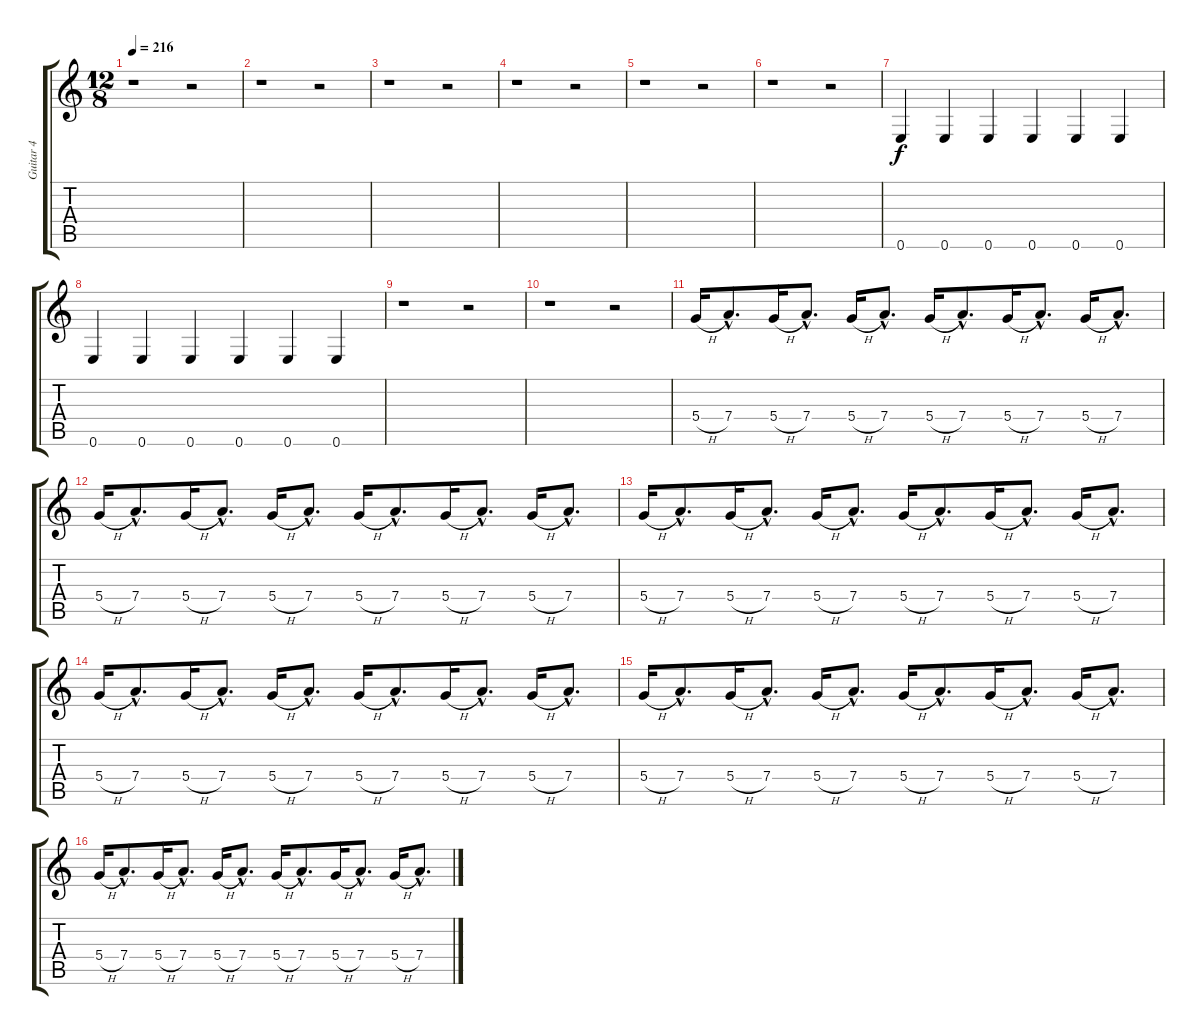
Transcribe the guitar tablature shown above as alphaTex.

\track ("Guitar 4" "Guitar 4") {instrument distortionguitar}
\staff {score tabs}
\tuning (E4 B3 G3 D3 A2 E2) {hide}
\ts (12 8)
\tempo 216
\clef g2
\ks c
r.1{dy f} r.2 |
r.1 r.2 |
r.1 r.2 |
r.1 r.2 |
r.1 r.2 |
r.1 r.2 |
0.6.4 0.6.4 0.6.4 0.6.4 0.6.4 0.6.4 |
0.6.4 0.6.4 0.6.4 0.6.4 0.6.4 0.6.4 |
r.1 r.2 |
r.1 r.2 |
5.4{h}.16 7.4{hac}.8{d} 5.4{h}.16 7.4{hac}.8{d} 5.4{h}.16 7.4{hac}.8{d} 5.4{h}.16 7.4{hac}.8{d} 5.4{h}.16 7.4{hac}.8{d} 5.4{h}.16 7.4{hac}.8{d} |
5.4{h}.16 7.4{hac}.8{d} 5.4{h}.16 7.4{hac}.8{d} 5.4{h}.16 7.4{hac}.8{d} 5.4{h}.16 7.4{hac}.8{d} 5.4{h}.16 7.4{hac}.8{d} 5.4{h}.16 7.4{hac}.8{d} |
5.4{h}.16 7.4{hac}.8{d} 5.4{h}.16 7.4{hac}.8{d} 5.4{h}.16 7.4{hac}.8{d} 5.4{h}.16 7.4{hac}.8{d} 5.4{h}.16 7.4{hac}.8{d} 5.4{h}.16 7.4{hac}.8{d} |
5.4{h}.16 7.4{hac}.8{d} 5.4{h}.16 7.4{hac}.8{d} 5.4{h}.16 7.4{hac}.8{d} 5.4{h}.16 7.4{hac}.8{d} 5.4{h}.16 7.4{hac}.8{d} 5.4{h}.16 7.4{hac}.8{d} |
5.4{h}.16 7.4{hac}.8{d} 5.4{h}.16 7.4{hac}.8{d} 5.4{h}.16 7.4{hac}.8{d} 5.4{h}.16 7.4{hac}.8{d} 5.4{h}.16 7.4{hac}.8{d} 5.4{h}.16 7.4{hac}.8{d} |
5.4{h}.16 7.4{hac}.8{d} 5.4{h}.16 7.4{hac}.8{d} 5.4{h}.16 7.4{hac}.8{d} 5.4{h}.16 7.4{hac}.8{d} 5.4{h}.16 7.4{hac}.8{d} 5.4{h}.16 7.4{hac}.8{d}
